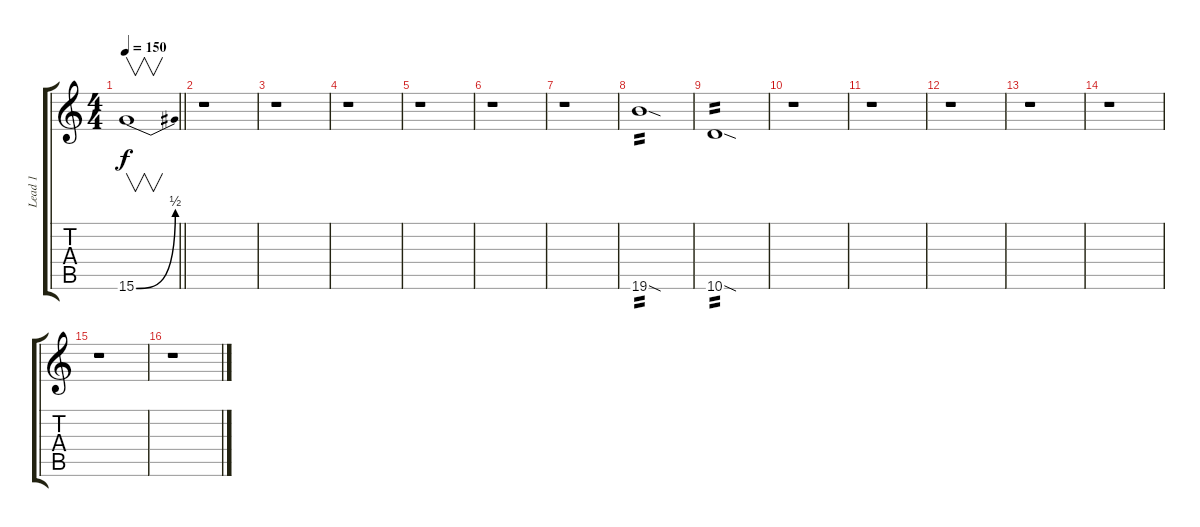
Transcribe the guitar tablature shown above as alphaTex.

\track ("Lead 1" "Lead 1") {instrument distortionguitar}
\staff {score tabs}
\tuning (E4 B3 G3 D3 A2 E2) {hide}
\ts (4 4)
\tempo 150
\clef g2
\barLineRight lightlight
\ks c
15.6{be (bend 0 0 60 2)}.1{v dy f} |
r.1 |
r.1 |
r.1 |
r.1 |
r.1 |
r.1 |
19.6{sod}.1{tp 2} |
10.6{sod}.1{tp 2} |
r.1 |
r.1 |
r.1 |
r.1 |
r.1 |
r.1 |
r.1
